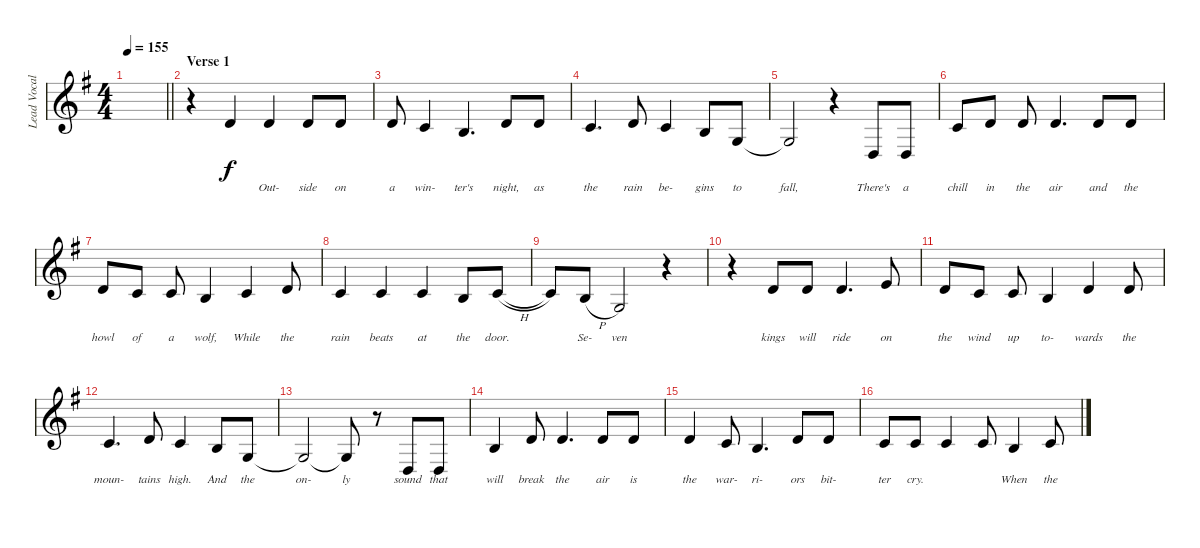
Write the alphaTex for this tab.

\track ("Lead Vocals" "Lead Vocal") {instrument lead2sawtooth}
\staff {score}
\tuning (E4 B3 G3 D3 A2 E2) {hide}
\ts (4 4)
\tempo 155
\clef g2
\barLineRight lightlight
\ks g
|
\section ("" "Verse 1")
r.4 3.2.4{lyrics (0 "") lyrics (1 "") lyrics (2 "") lyrics (3 "") lyrics (4 "")} 3.2.4{lyrics (0 "Out-") lyrics (1 "") lyrics (2 "") lyrics (3 "") lyrics (4 "")} 3.2.8{lyrics (0 "side") lyrics (1 "") lyrics (2 "") lyrics (3 "") lyrics (4 "")} 3.2.8{lyrics (0 "on") lyrics (1 "") lyrics (2 "") lyrics (3 "") lyrics (4 "")} |
3.2.8{lyrics (0 "a") lyrics (1 "") lyrics (2 "") lyrics (3 "") lyrics (4 "")} 1.2.4{lyrics (0 "win-") lyrics (1 "") lyrics (2 "") lyrics (3 "") lyrics (4 "")} 0.2.4{d lyrics (0 "ter's") lyrics (1 "") lyrics (2 "") lyrics (3 "") lyrics (4 "")} 3.2.8{lyrics (0 "night,") lyrics (1 "") lyrics (2 "") lyrics (3 "") lyrics (4 "")} 3.2.8{lyrics (0 "as") lyrics (1 "") lyrics (2 "") lyrics (3 "") lyrics (4 "")} |
1.2.4{d lyrics (0 "the") lyrics (1 "") lyrics (2 "") lyrics (3 "") lyrics (4 "")} 3.2.8{lyrics (0 "rain") lyrics (1 "") lyrics (2 "") lyrics (3 "") lyrics (4 "")} 1.2.4{lyrics (0 "be-") lyrics (1 "") lyrics (2 "") lyrics (3 "") lyrics (4 "")} 0.2.8{lyrics (0 "gins") lyrics (1 "") lyrics (2 "") lyrics (3 "") lyrics (4 "")} 0.3.8{lyrics (0 "to") lyrics (1 "") lyrics (2 "") lyrics (3 "") lyrics (4 "")} |
0.3{t}.2{lyrics (0 "fall,") lyrics (1 "") lyrics (2 "") lyrics (3 "") lyrics (4 "")} r.4 0.4.8{lyrics (0 "There's") lyrics (1 "") lyrics (2 "") lyrics (3 "") lyrics (4 "")} 0.4.8{lyrics (0 "a") lyrics (1 "") lyrics (2 "") lyrics (3 "") lyrics (4 "")} |
1.2.8{lyrics (0 "chill") lyrics (1 "") lyrics (2 "") lyrics (3 "") lyrics (4 "")} 3.2.8{lyrics (0 "in") lyrics (1 "") lyrics (2 "") lyrics (3 "") lyrics (4 "")} 3.2.8{lyrics (0 "the") lyrics (1 "") lyrics (2 "") lyrics (3 "") lyrics (4 "")} 3.2.4{d lyrics (0 "air") lyrics (1 "") lyrics (2 "") lyrics (3 "") lyrics (4 "")} 3.2.8{lyrics (0 "and") lyrics (1 "") lyrics (2 "") lyrics (3 "") lyrics (4 "")} 3.2.8{lyrics (0 "the") lyrics (1 "") lyrics (2 "") lyrics (3 "") lyrics (4 "")} |
3.2.8{lyrics (0 "howl") lyrics (1 "") lyrics (2 "") lyrics (3 "") lyrics (4 "")} 1.2.8{lyrics (0 "of") lyrics (1 "") lyrics (2 "") lyrics (3 "") lyrics (4 "")} 1.2.8{lyrics (0 "a") lyrics (1 "") lyrics (2 "") lyrics (3 "") lyrics (4 "")} 0.2.4{lyrics (0 "wolf,") lyrics (1 "") lyrics (2 "") lyrics (3 "") lyrics (4 "")} 1.2.4{lyrics (0 "While") lyrics (1 "") lyrics (2 "") lyrics (3 "") lyrics (4 "")} 3.2.8{lyrics (0 "the") lyrics (1 "") lyrics (2 "") lyrics (3 "") lyrics (4 "")} |
1.2.4{lyrics (0 "rain") lyrics (1 "") lyrics (2 "") lyrics (3 "") lyrics (4 "")} 1.2.4{lyrics (0 "beats") lyrics (1 "") lyrics (2 "") lyrics (3 "") lyrics (4 "")} 1.2.4{lyrics (0 "at") lyrics (1 "") lyrics (2 "") lyrics (3 "") lyrics (4 "")} 4.3.8{lyrics (0 "the") lyrics (1 "") lyrics (2 "") lyrics (3 "") lyrics (4 "")} 5.3{h}.8{lyrics (0 "door.") lyrics (1 "") lyrics (2 "") lyrics (3 "") lyrics (4 "")} |
5.3{t}.8{lyrics (0 "") lyrics (1 "") lyrics (2 "") lyrics (3 "") lyrics (4 "")} 4.3{h}.8{lyrics (0 "Se-") lyrics (1 "") lyrics (2 "") lyrics (3 "") lyrics (4 "")} 0.3.2{lyrics (0 "ven") lyrics (1 "") lyrics (2 "") lyrics (3 "") lyrics (4 "")} r.4 |
r.4 3.2.8{lyrics (0 "kings") lyrics (1 "") lyrics (2 "") lyrics (3 "") lyrics (4 "")} 3.2.8{lyrics (0 "will") lyrics (1 "") lyrics (2 "") lyrics (3 "") lyrics (4 "")} 3.2.4{d lyrics (0 "ride") lyrics (1 "") lyrics (2 "") lyrics (3 "") lyrics (4 "")} 5.2.8{lyrics (0 "on") lyrics (1 "") lyrics (2 "") lyrics (3 "") lyrics (4 "")} |
3.2.8{lyrics (0 "the") lyrics (1 "") lyrics (2 "") lyrics (3 "") lyrics (4 "")} 1.2.8{lyrics (0 "wind") lyrics (1 "") lyrics (2 "") lyrics (3 "") lyrics (4 "")} 1.2.8{lyrics (0 "up") lyrics (1 "") lyrics (2 "") lyrics (3 "") lyrics (4 "")} 0.2.4{lyrics (0 "to-") lyrics (1 "") lyrics (2 "") lyrics (3 "") lyrics (4 "")} 3.2.4{lyrics (0 "wards") lyrics (1 "") lyrics (2 "") lyrics (3 "") lyrics (4 "")} 3.2.8{lyrics (0 "the") lyrics (1 "") lyrics (2 "") lyrics (3 "") lyrics (4 "")} |
1.2.4{d lyrics (0 "moun-") lyrics (1 "") lyrics (2 "") lyrics (3 "") lyrics (4 "")} 3.2.8{lyrics (0 "tains") lyrics (1 "") lyrics (2 "") lyrics (3 "") lyrics (4 "")} 1.2.4{lyrics (0 "high.") lyrics (1 "") lyrics (2 "") lyrics (3 "") lyrics (4 "")} 0.2.8{lyrics (0 "And") lyrics (1 "") lyrics (2 "") lyrics (3 "") lyrics (4 "")} 0.3.8{lyrics (0 "the") lyrics (1 "") lyrics (2 "") lyrics (3 "") lyrics (4 "")} |
0.3{t}.2{lyrics (0 "on-") lyrics (1 "") lyrics (2 "") lyrics (3 "") lyrics (4 "")} 0.3{t}.8{lyrics (0 "ly") lyrics (1 "") lyrics (2 "") lyrics (3 "") lyrics (4 "")} r.8 0.4.8{lyrics (0 "sound") lyrics (1 "") lyrics (2 "") lyrics (3 "") lyrics (4 "")} 0.4.8{lyrics (0 "that") lyrics (1 "") lyrics (2 "") lyrics (3 "") lyrics (4 "")} |
4.3.4{lyrics (0 "will") lyrics (1 "") lyrics (2 "") lyrics (3 "") lyrics (4 "")} 3.2.8{lyrics (0 "break") lyrics (1 "") lyrics (2 "") lyrics (3 "") lyrics (4 "")} 3.2.4{d lyrics (0 "the") lyrics (1 "") lyrics (2 "") lyrics (3 "") lyrics (4 "")} 3.2.8{lyrics (0 "air") lyrics (1 "") lyrics (2 "") lyrics (3 "") lyrics (4 "")} 3.2.8{lyrics (0 "is") lyrics (1 "") lyrics (2 "") lyrics (3 "") lyrics (4 "")} |
3.2.4{lyrics (0 "the") lyrics (1 "") lyrics (2 "") lyrics (3 "") lyrics (4 "")} 1.2.8{lyrics (0 "war-") lyrics (1 "") lyrics (2 "") lyrics (3 "") lyrics (4 "")} 0.2.4{d lyrics (0 "ri-") lyrics (1 "") lyrics (2 "") lyrics (3 "") lyrics (4 "")} 3.2.8{lyrics (0 "ors") lyrics (1 "") lyrics (2 "") lyrics (3 "") lyrics (4 "")} 3.2.8{lyrics (0 "bit-") lyrics (1 "") lyrics (2 "") lyrics (3 "") lyrics (4 "")} |
1.2.8{lyrics (0 "ter") lyrics (1 "") lyrics (2 "") lyrics (3 "") lyrics (4 "")} 1.2.8{lyrics (0 "cry.") lyrics (1 "") lyrics (2 "") lyrics (3 "") lyrics (4 "")} 1.2.4{lyrics (0 "") lyrics (1 "") lyrics (2 "") lyrics (3 "") lyrics (4 "")} 1.2.8{lyrics (0 "") lyrics (1 "") lyrics (2 "") lyrics (3 "") lyrics (4 "")} 0.2.4{lyrics (0 "When") lyrics (1 "") lyrics (2 "") lyrics (3 "") lyrics (4 "")} 1.2.8{lyrics (0 "the") lyrics (1 "") lyrics (2 "") lyrics (3 "") lyrics (4 "")}
